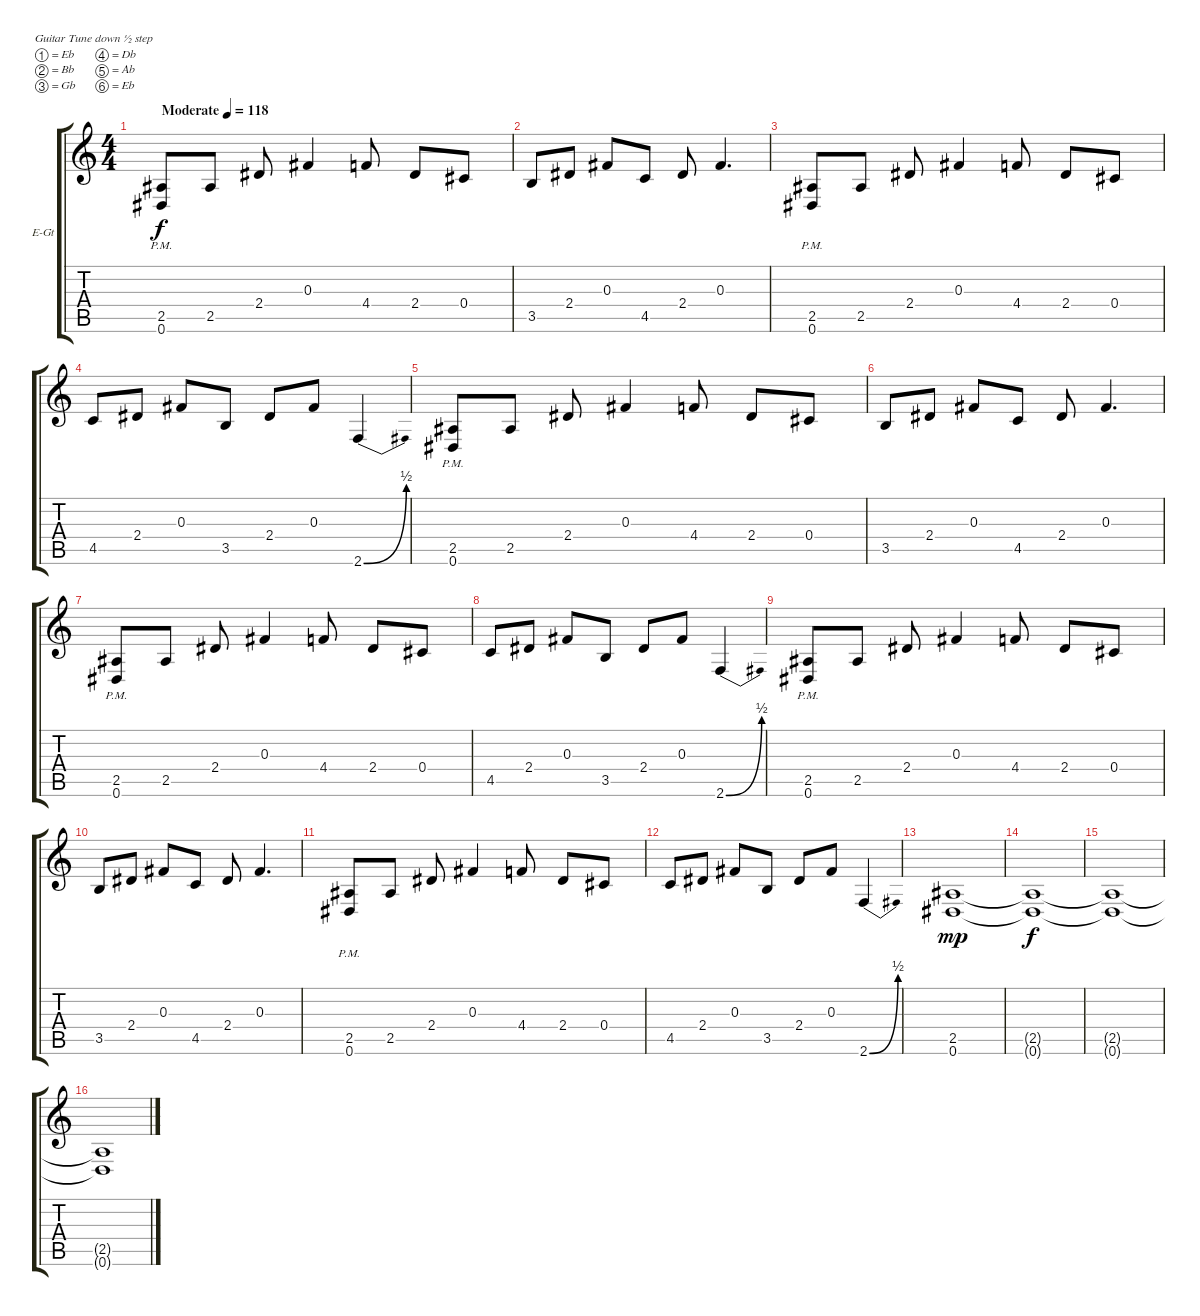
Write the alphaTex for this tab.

\bracketExtendMode groupsimilarinstruments
\firstSystemTrackNameOrientation horizontal
\otherSystemsTrackNameOrientation horizontal
\track ("Äîðîæêà 1" "E-Gt") {instrument overdrivenguitar}
\staff {score tabs}
\tuning (Eb4 Bb3 Gb3 Db3 Ab2 Eb2)
\ts (4 4)
\beaming (8 2 2 2 2)
\tempo (118 "Moderate")
\clef g2
\ks c
(2.5{pm} 0.6).8{dy f instrument overdrivenguitar} 2.5.8 2.4.8 0.3.4 4.4.8 2.4.8 0.4.8 |
3.5.8 2.4.8 0.3.8 4.5.8 2.4.8 0.3.4{d} |
(2.5{pm} 0.6).8 2.5.8 2.4.8 0.3.4 4.4.8 2.4.8 0.4.8 |
4.5.8 2.4.8 0.3.8 3.5.8 2.4.8 0.3.8 2.6{be (bend 0 0 60 2)}.4 |
(2.5{pm} 0.6).8 2.5.8 2.4.8 0.3.4 4.4.8 2.4.8 0.4.8 |
3.5.8 2.4.8 0.3.8 4.5.8 2.4.8 0.3.4{d} |
(2.5{pm} 0.6).8 2.5.8 2.4.8 0.3.4 4.4.8 2.4.8 0.4.8 |
4.5.8 2.4.8 0.3.8 3.5.8 2.4.8 0.3.8 2.6{be (bend 0 0 60 2)}.4 |
(2.5{pm} 0.6).8 2.5.8 2.4.8 0.3.4 4.4.8 2.4.8 0.4.8 |
3.5.8 2.4.8 0.3.8 4.5.8 2.4.8 0.3.4{d} |
(2.5{pm} 0.6).8 2.5.8 2.4.8 0.3.4 4.4.8 2.4.8 0.4.8 |
4.5.8 2.4.8 0.3.8 3.5.8 2.4.8 0.3.8 2.6{be (bend 0 0 60 2)}.4 |
(2.5 0.6).1{dy mp} |
(2.5{t} 0.6{t}).1{dy f} |
(2.5{t} 0.6{t}).1 |
(2.5{t} 0.6{t}).1
